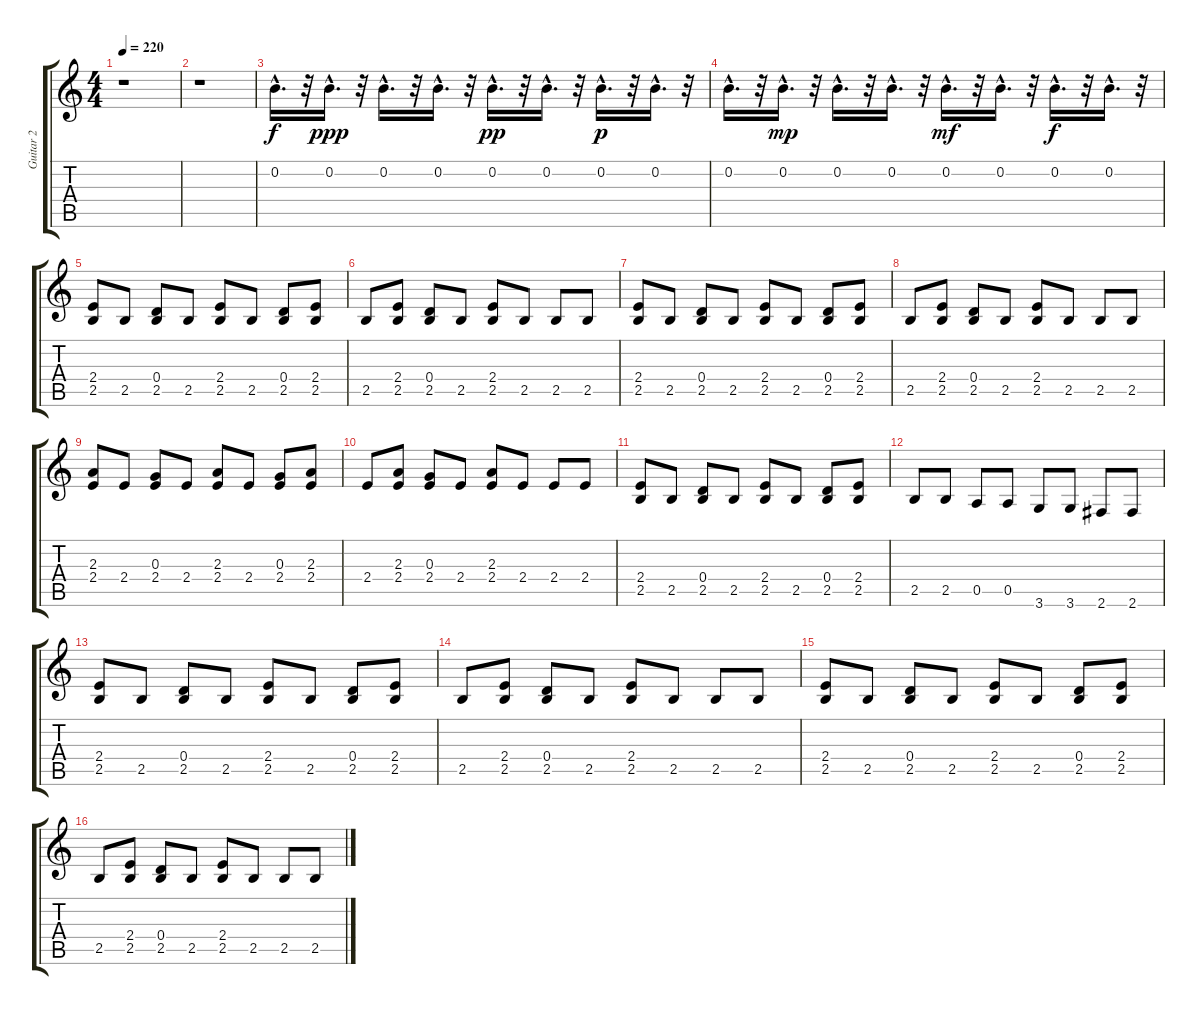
\track ("Guitar 2" "Guitar 2") {instrument electricbasspick}
\staff {score tabs}
\tuning (E4 B3 G3 D3 A2 E2) {hide}
\ts (4 4)
\tempo 220
\clef g2
\ks c
r.1{dy f} |
r.1 |
0.2{hac}.16{d} r.32 0.2{hac}.16{d dy ppp} r.32 0.2{hac}.16{d} r.32 0.2{hac}.16{d} r.32 0.2{hac}.16{d dy pp} r.32 0.2{hac}.16{d} r.32 0.2{hac}.16{d dy p} r.32 0.2{hac}.16{d} r.32 |
0.2{hac}.16{d} r.32 0.2{hac}.16{d dy mp} r.32 0.2{hac}.16{d} r.32 0.2{hac}.16{d} r.32 0.2{hac}.16{d dy mf} r.32 0.2{hac}.16{d} r.32 0.2{hac}.16{d dy f} r.32 0.2{hac}.16{d} r.32 |
(2.4 2.5).8 2.5.8 (0.4 2.5).8 2.5.8 (2.4 2.5).8 2.5.8 (0.4 2.5).8 (2.4 2.5).8 |
2.5.8 (2.4 2.5).8 (0.4 2.5).8 2.5.8 (2.4 2.5).8 2.5.8 2.5.8 2.5.8 |
(2.4 2.5).8 2.5.8 (0.4 2.5).8 2.5.8 (2.4 2.5).8 2.5.8 (0.4 2.5).8 (2.4 2.5).8 |
2.5.8 (2.4 2.5).8 (0.4 2.5).8 2.5.8 (2.4 2.5).8 2.5.8 2.5.8 2.5.8 |
(2.3 2.4).8 2.4.8 (0.3 2.4).8 2.4.8 (2.3 2.4).8 2.4.8 (0.3 2.4).8 (2.3 2.4).8 |
2.4.8 (2.3 2.4).8 (0.3 2.4).8 2.4.8 (2.3 2.4).8 2.4.8 2.4.8 2.4.8 |
(2.4 2.5).8 2.5.8 (0.4 2.5).8 2.5.8 (2.4 2.5).8 2.5.8 (0.4 2.5).8 (2.4 2.5).8 |
2.5.8 2.5.8 0.5.8 0.5.8 3.6.8 3.6.8 2.6.8 2.6.8 |
(2.4 2.5).8 2.5.8 (0.4 2.5).8 2.5.8 (2.4 2.5).8 2.5.8 (0.4 2.5).8 (2.4 2.5).8 |
2.5.8 (2.4 2.5).8 (0.4 2.5).8 2.5.8 (2.4 2.5).8 2.5.8 2.5.8 2.5.8 |
(2.4 2.5).8 2.5.8 (0.4 2.5).8 2.5.8 (2.4 2.5).8 2.5.8 (0.4 2.5).8 (2.4 2.5).8 |
2.5.8 (2.4 2.5).8 (0.4 2.5).8 2.5.8 (2.4 2.5).8 2.5.8 2.5.8 2.5.8
